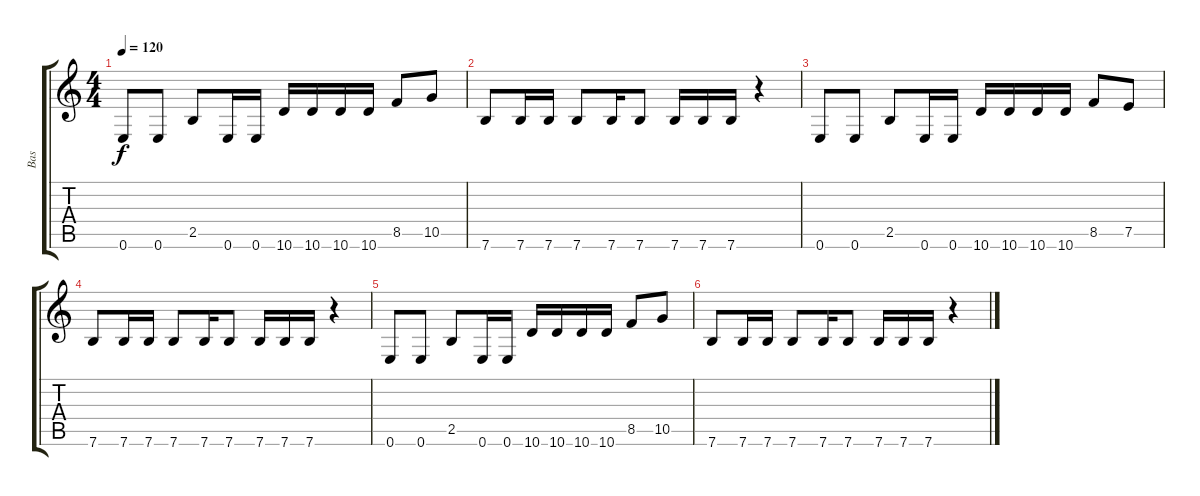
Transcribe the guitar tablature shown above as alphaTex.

\track ("Bas" "Bas") {instrument electricbassfinger}
\staff {score tabs}
\tuning (E4 B3 G3 D3 A2 E2) {hide}
\ts (4 4)
\tempo 120
\clef g2
\ks c
0.6.8{dy f} 0.6.8 2.5.8 0.6.16 0.6.16 10.6.16 10.6.16 10.6.16 10.6.16 8.5.8 10.5.8 |
7.6.8 7.6.16 7.6.16 7.6.8 7.6.16 7.6.8 7.6.16 7.6.16 7.6.16 r.4 |
0.6.8 0.6.8 2.5.8 0.6.16 0.6.16 10.6.16 10.6.16 10.6.16 10.6.16 8.5.8 7.5.8 |
7.6.8 7.6.16 7.6.16 7.6.8 7.6.16 7.6.8 7.6.16 7.6.16 7.6.16 r.4 |
0.6.8 0.6.8 2.5.8 0.6.16 0.6.16 10.6.16 10.6.16 10.6.16 10.6.16 8.5.8 10.5.8 |
7.6.8 7.6.16 7.6.16 7.6.8 7.6.16 7.6.8 7.6.16 7.6.16 7.6.16 r.4
